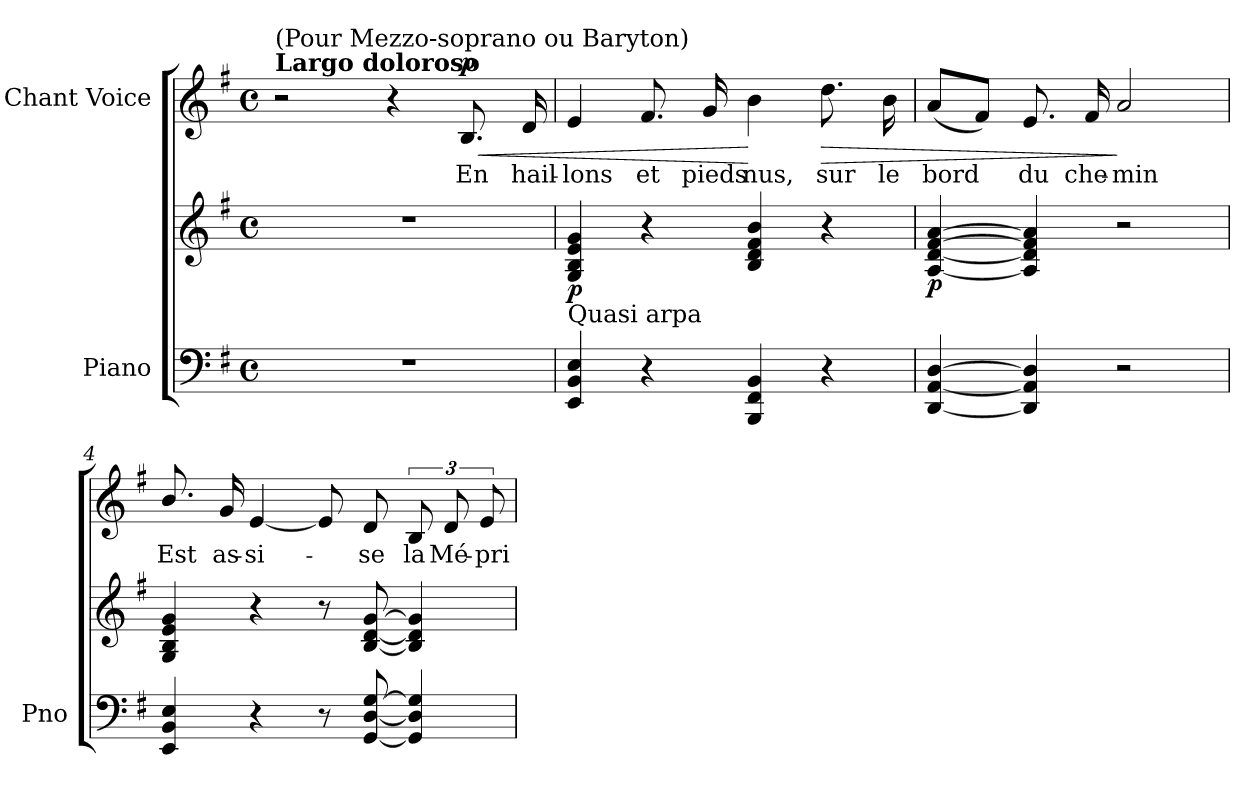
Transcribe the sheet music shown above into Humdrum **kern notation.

**kern	**kern	**dynam	**kern	**text	**dynam
*part2	*part2	*part2	*part1	*part1	*part1
*staff3	*staff2	*staff2/3	*staff1	*staff1	*staff1
*I"Piano	*	*	*I"Chant Voice	*	*
*I'Pno	*	*	*	*	*
*clefF4	*clefG2	*	*clefG2	*	*
*k[f#]	*k[f#]	*	*k[f#]	*	*
*M4/4	*M4/4	*	*M4/4	*	*
*met(c)	*met(c)	*	*met(c)	*	*
=1	=1	=1	=1	=1	=1
!	!	!	!LO:TX:a:B:t=Largo doloroso	!	!
!	!	!	!LO:TX:a:t=(Pour Mezzo-soprano ou Baryton)	!	!
1r	1r	.	2r	.	.
.	.	.	4r	.	.
!	!	!	!	!	!LO:HP:b
!	!	!	!	!	!LO:DY:n=1:a
.	.	.	8.B/	En	< p
.	.	.	16d/	hail-	.
=2	=2	=2	=2	=2	=2
!	!LO:TX:b:t=Quasi arpa	!	!	!	!
!	!	!LO:DY:b	!	!	!
4EE/ 4BB/ 4E/	4G/ 4B/ 4e/ 4g/	p	4e/	-lons	.
4r	4r	.	8.f#/	et	.
.	.	.	16g/	pieds	.
!	!	!LO:DY:b	!	!	!
!	!	!LO:DY:n=1:b	!	!	!
4BBB/ 4FF#/ 4BB/	4B/ 4d/ 4f#/ 4b/	other-dynamics f	4b\	nus,	[
!	!	!	!	!	!LO:HP:b
4r	4r	.	8.dd\	sur	>
.	.	.	16b\	le	.
=3	=3	=3	=3	=3	=3
!	!	!LO:DY:b	!	!	!
[4DD/ [4AA/ [4D/	[4A/ [4d/ [>4f#/ [4a/	p	(8a/L	bord	.
.	.	.	8f#/J)	.	.
4DD/] 4AA/] 4D/]	4A/] 4d/] 4f#/] 4a/]	.	8.e/	du	.
.	.	.	16f#/	che-	.
2r	2r	.	2a/	-min	]
=4	=4	=4	=4	=4	=4
4EE/ 4BB/ 4E/	4G/ 4B/ 4e/ 4g/	.	8.b/	Est	.
.	.	.	16g/	as-	.
4r	4r	.	[4e/	-si-	.
8r	8r	.	8e/]	.	.
[8GG/ [8D/ [8G/	[8B/ [8d/ [8g/	.	8d/	-se	.
4GG/] 4D/] 4G/]	4B/] 4d/] 4g/]	.	12B/	la	.
.	.	.	12d/	Mé-	.
.	.	.	12e/	-pri-	.
=	=	=	=	=	=
*-	*-	*-	*-	*-	*-
